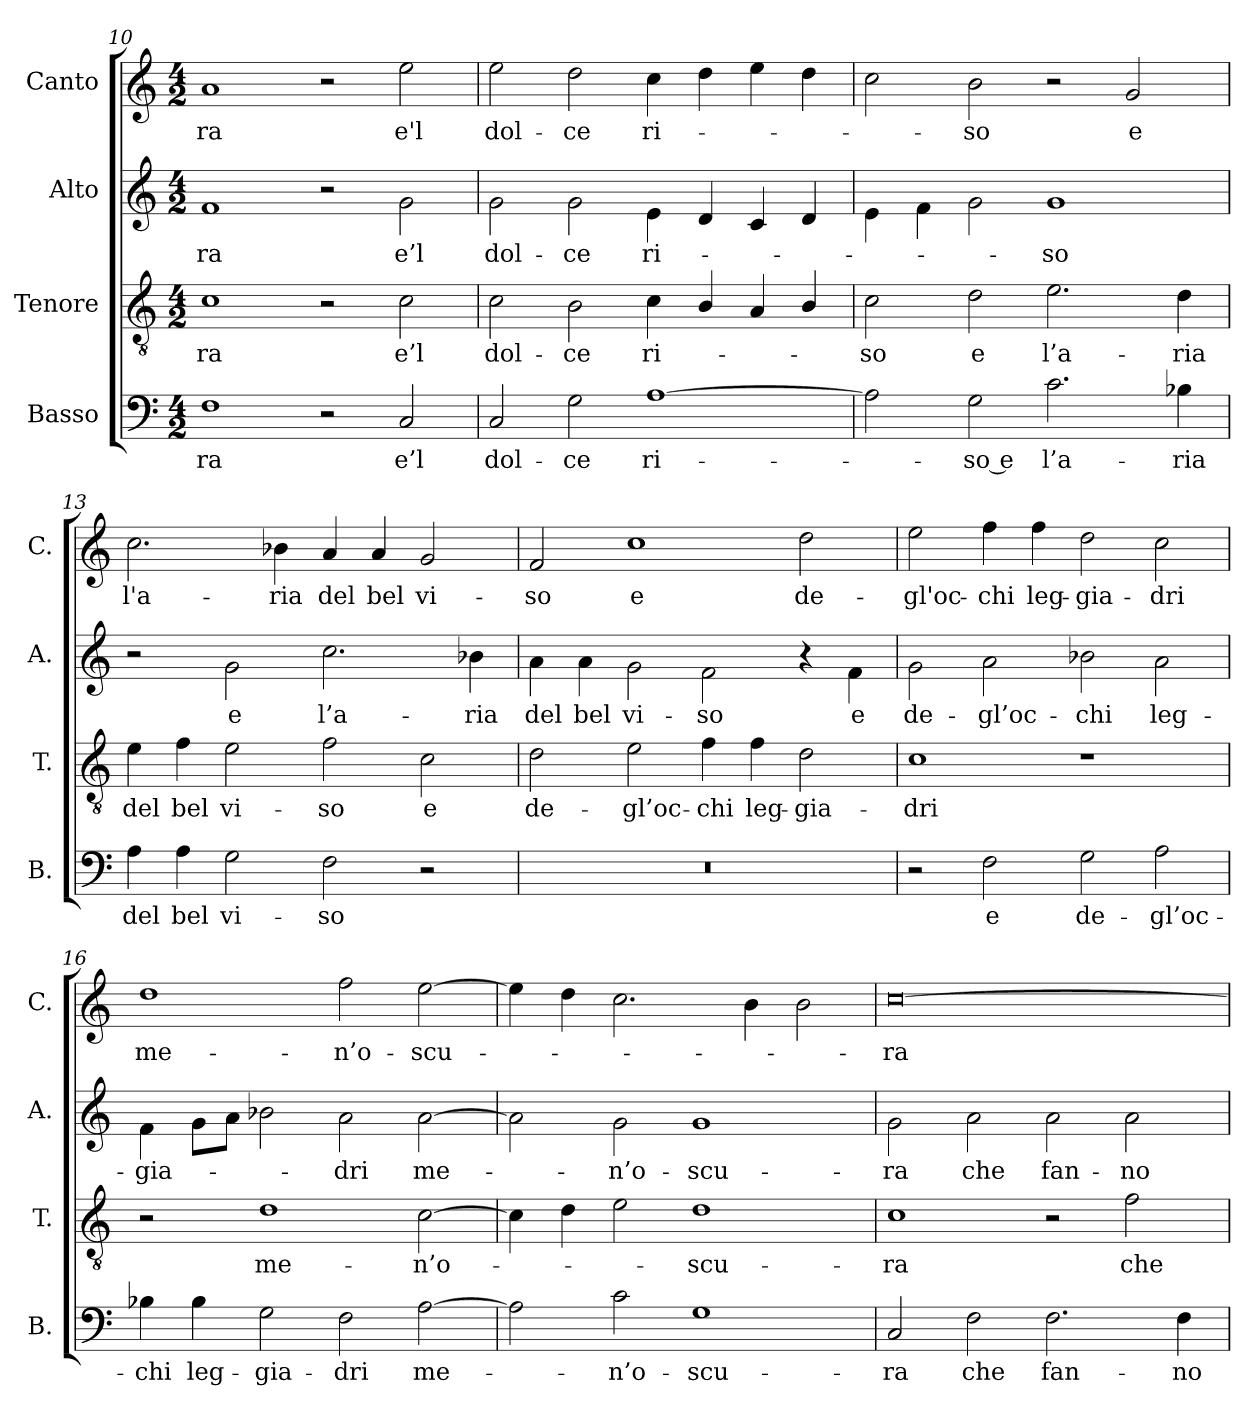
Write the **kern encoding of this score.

**kern	**text	**kern	**text	**kern	**text	**kern	**text
*part4	*part4	*part3	*part3	*part2	*part2	*part1	*part1
*staff4	*staff4	*staff3	*staff3	*staff2	*staff2	*staff1	*staff1
*I"Basso	*	*I"Tenore	*	*I"Alto	*	*I"Canto	*
*I'B.	*	*I'T.	*	*I'A.	*	*I'C.	*
*clefF4	*	*clefGv2	*	*clefG2	*	*clefG2	*
*k[]	*	*k[]	*	*k[]	*	*k[]	*
*M4/2	*	*M4/2	*	*M4/2	*	*M4/2	*
=10	=10	=10	=10	=10	=10	=10	=10
1F	-ra	1c	-ra	1f	-ra	1a	-ra
2r	.	2r	.	2r	.	2r	.
2C/	e’l	2c\	e’l	2g\	e’l	2ee\	e'l
=11	=11	=11	=11	=11	=11	=11	=11
2C/	dol-	2c\	dol-	2g\	dol-	2ee\	dol-
2G\	-ce	2B\	-ce	2g\	-ce	2dd\	-ce
[1A	ri-	4c\	ri-	4e\	ri-	4cc\	ri-
.	.	4B/	.	4d/	.	4dd\	.
.	.	4A/	.	4c/	.	4ee\	.
.	.	4B/	.	4d/	.	4dd\	.
=12	=12	=12	=12	=12	=12	=12	=12
2A\]	.	2c\	-so	4e\	.	2cc\	.
.	.	.	.	4f\	.	.	.
2G\	-so e	2d\	e	2g\	.	2b\	-so
2.c\	l’a-	2.e\	l’a-	1g	-so	2r	.
.	.	.	.	.	.	2g/	e
4B-X\	-ria	4d\	-ria	.	.	.	.
=13	=13	=13	=13	=13	=13	=13	=13
4A\	del	4e\	del	2r	.	2.cc\	l'a-
4A\	bel	4f\	bel	.	.	.	.
2G\	vi-	2e\	vi-	2g\	e	.	.
.	.	.	.	.	.	4b-X\	-ria
2F\	-so	2f\	-so	2.cc\	l’a-	4a/	del
.	.	.	.	.	.	4a/	bel
2r	.	2c\	e	.	.	2g/	vi-
.	.	.	.	4b-X\	-ria	.	.
!!LO:PB:g=z
=14	=14	=14	=14	=14	=14	=14	=14
0r	.	2d\	de-	4a\	del	2f/	-so
.	.	.	.	4a\	bel	.	.
.	.	2e\	-gl’oc-	2g\	vi-	1cc	e
.	.	4f\	-chi	2f\	-so	.	.
.	.	4f\	leg-	.	.	.	.
.	.	2d\	-gia-	4r	.	2dd\	de-
.	.	.	.	4f\	e	.	.
=15	=15	=15	=15	=15	=15	=15	=15
2r	.	1c	-dri	2g\	de-	2ee\	-gl'oc-
2F\	e	.	.	2a\	-gl’oc-	4ff\	-chi
.	.	.	.	.	.	4ff\	leg-
2G\	de-	1r	.	2b-X\	-chi	2dd\	-gia-
2A\	-gl’oc-	.	.	2a\	leg-	2cc\	-dri
=16	=16	=16	=16	=16	=16	=16	=16
4B-X\	-chi	2r	.	4f\	-gia-	1dd	me-
4B-\	leg-	.	.	8g\L	.	.	.
.	.	.	.	8a\J	.	.	.
2G\	-gia-	1d	me-	2b-X\	.	.	.
2F\	-dri	.	.	2a\	-dri	2ff\	-n’o-
[2A\	me-	[2c\	-n’o-	[2a\	me-	[2ee\	-scu-
=17	=17	=17	=17	=17	=17	=17	=17
2A\]	.	4c\]	.	2a\]	.	4ee\]	.
.	.	4d\	.	.	.	4dd\	.
2c\	-n’o-	2e\	.	2g\	-n’o-	2.cc\	.
1G	-scu-	1d	-scu-	1g	-scu-	.	.
.	.	.	.	.	.	4b\	.
.	.	.	.	.	.	2b\	.
!!LO:LB:g=z
=18	=18	=18	=18	=18	=18	=18	=18
2C/	-ra	1c	-ra	2g\	-ra	[0cc	-ra
2F\	che	.	.	2a\	che	.	.
2.F\	fan-	2r	.	2a\	fan-	.	.
.	.	2f\	che	2a\	-no	.	.
4F\	-no	.	.	.	.	.	.
=	=	=	=	=	=	=	=
*-	*-	*-	*-	*-	*-	*-	*-
